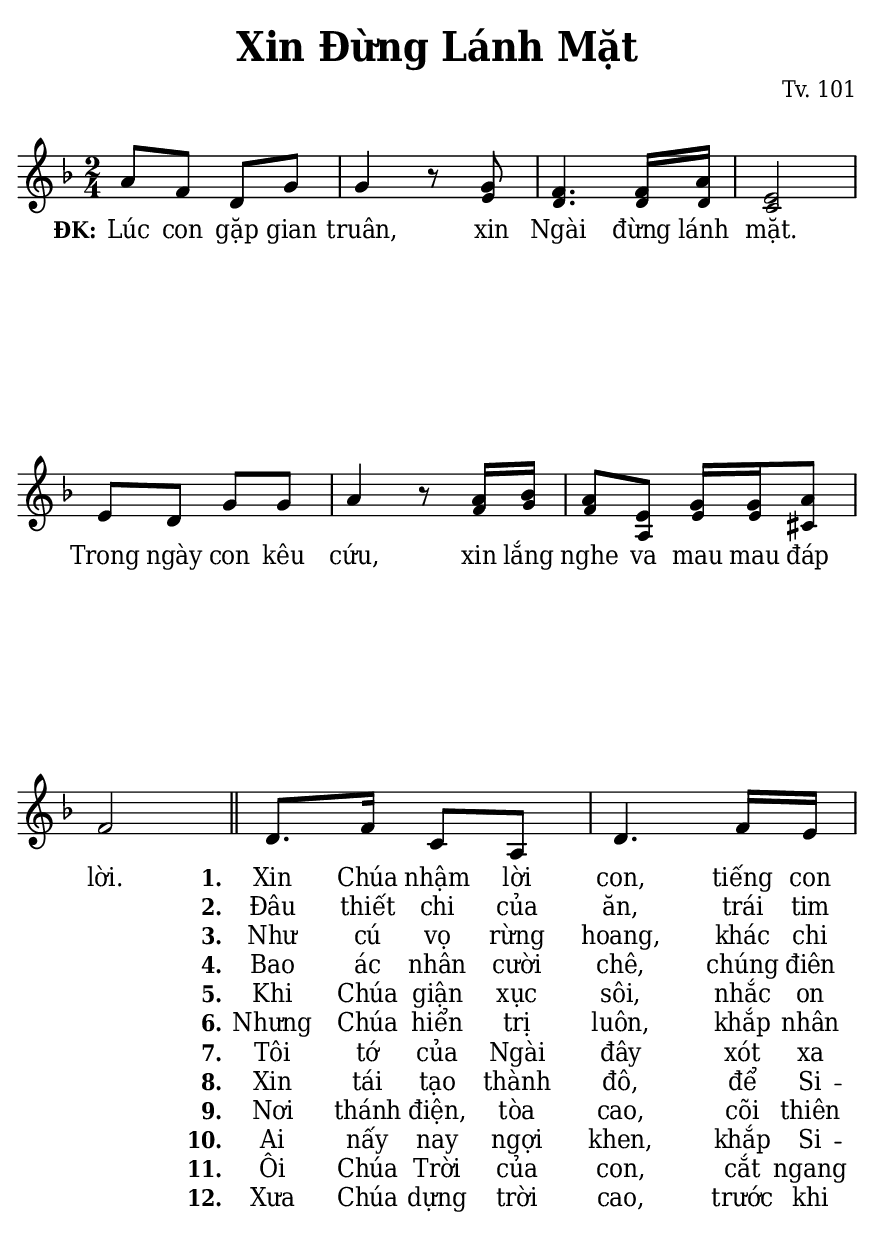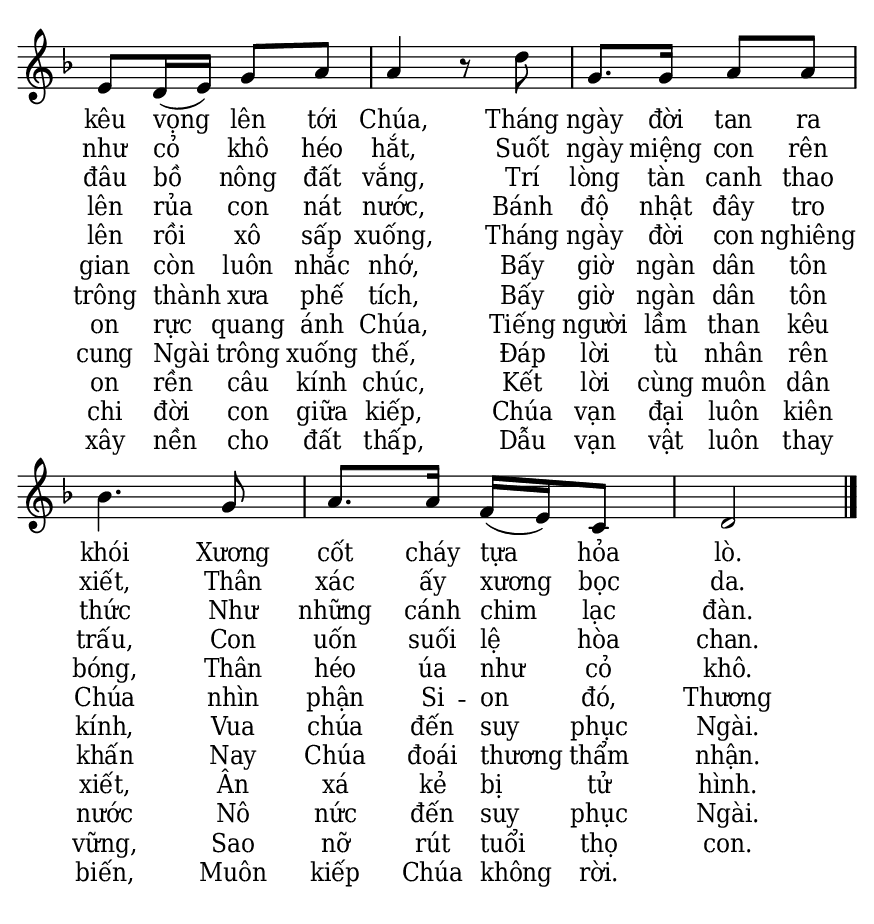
% Cài đặt chung\
\version "2.22.1"
\include "english.ly"

\header {
  title = \markup { \fontsize #1 "Xin Đừng Lánh Mặt" }
  composer = "Tv. 101"
  %arranger = "Lm. Kim Long"
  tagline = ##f
}

% Nhạc phiên khúc
nhacPhienKhucSop = \relative c'' {
  a8 f d g |
  g4 r8 g |
  f4. f16 a |
  e2 |
  e8 d g g |
  a4 r8 a16 bf |
  a8 e g16 g a8 |
  f2 \bar "||"
  
  d8. f16 c8 a |
  d4. f16 e |
  e8 d16 (e) g8 a |
  a4 r8 d |
  g,8. g16 a8 a |
  bf4. g8 |
  a8. a16 f (e) c8 |
  d2 \bar "|."
}

nhacPhienKhucAlto = \relative c'' {
  a8 f d g |
  g4 r8 e |
  d4. d16 d |
  c2 |
  e8 d g g |
  a4 r8 f16 g |
  f8 a, e'16 e cs8 |
  f2
}

% Lời phiên khúc
loiPhienKhucSop = \lyrics {
  \set stanza = "ĐK:"
  Lúc con gặp gian truân,
  xin Ngài đừng lánh mặt.
  Trong ngày con kêu cứu,
  xin lắng nghe va mau mau đáp lời.
  <<
    {
      \set stanza = "1."
      Xin Chúa nhậm lời con,
      tiếng con kêu vọng lên tới Chúa,
      Tháng ngày đời tan ra khói
      Xương cốt cháy tựa hỏa lò.
    }
    \new Lyrics {
	    \set associatedVoice = "beSop"
	    \set stanza = "2."
	    Đâu thiết chi của ăn,
	    trái tim như cỏ khô héo hắt,
	    Suốt ngày miệng con rên xiết,
	    Thân xác ấy xương bọc da.
    }
    \new Lyrics {
	    \set associatedVoice = "beSop"
	    \set stanza = "3."
	    Như cú vọ rừng hoang,
	    khác chi đâu bồ nông đất vắng,
	    Trí lòng tàn canh thao thức
	    Như những cánh chim lạc đàn.
    }
    \new Lyrics {
	    \set associatedVoice = "beSop"
	    \set stanza = "4."
	    Bao ác nhân cười chê,
	    chúng điên lên rủa con nát nước,
	    Bánh độ nhật đây tro trấu,
	    Con uốn suối lệ hòa chan.
    }
    \new Lyrics {
	    \set associatedVoice = "beSop"
	    \set stanza = "5."
	    Khi Chúa giận xục sôi,
	    nhắc on lên rồi xô sấp xuống,
	    Tháng ngày đời con nghiêng bóng,
	    Thân héo úa như cỏ khô.
    }
    \new Lyrics {
	    \set associatedVoice = "beSop"
	    \set stanza = "6."
	    Nhưng Chúa hiển trị luôn,
	    khắp nhân gian còn luôn nhắc nhớ,
	    Bấy giờ ngàn dân tôn Chúa nhìn phận Si -- on đó,
	    Thương xót đứng lên độ trì.
    }
    \new Lyrics {
	    \set associatedVoice = "beSop"
	    \set stanza = "7."
	    Tôi tớ của Ngài đây
	    xót xa trông thành xưa phế tích,
	    Bấy giờ ngàn dân tôn kính,
	    Vua chúa đến suy phục Ngài.
    }
    \new Lyrics {
	    \set associatedVoice = "beSop"
	    \set stanza = "8."
	    Xin tái tạo thành đô,
	    để Si -- on rực quang ánh Chúa,
	    Tiếng người lầm than kêu khấn
	    Nay Chúa đoái thương thẩm nhận.
    }
    \new Lyrics {
	    \set associatedVoice = "beSop"
	    \set stanza = "9."
	    Nơi thánh điện, tòa cao,
	    cõi thiên cung Ngài trông xuống thế,
	    Đáp lời tù nhân rên xiết,
	    Ân xá kẻ bị tử hình.
    }
    \new Lyrics {
	    \set associatedVoice = "beSop"
	    \set stanza = "10."
	    Ai nấy nay ngợi khen,
	    khắp Si -- on rền câu kính chúc,
	    Kết lời cùng muôn dân nước
	    Nô nức đến suy phục Ngài.
    }
    \new Lyrics {
	    \set associatedVoice = "beSop"
	    \set stanza = "11."
	    Ôi Chúa Trời của con,
	    cắt ngang chi đời con giữa kiếp,
	    Chúa vạn đại luôn kiên vững,
	    Sao nỡ rút tuổi thọ con.
    }
    \new Lyrics {
	    \set associatedVoice = "beSop"
	    \set stanza = "12."
	    Xưa Chúa dựng trời cao,
	    trước khi xây nền cho đất thấp,
	    Dẫu vạn vật luôn thay biến,
	    Muôn kiếp Chúa không rời.
    }
  >>
}

% Dàn trang
\paper {
  #(set-paper-size "a5")
  top-margin = 3\mm
  bottom-margin = 3\mm
  left-margin = 3\mm
  right-margin = 3\mm
  indent = #0
  #(define fonts
	 (make-pango-font-tree "Deja Vu Serif Condensed"
	 		       "Deja Vu Serif Condensed"
			       "Deja Vu Serif Condensed"
			       (/ 20 20)))
  print-page-number = ##f
  page-count = #2
}

TongNhip = {
  \key f \major \time 2/4
  \set Timing.beamExceptions = #'()
  \set Timing.baseMoment = #(ly:make-moment 1/4)
}

% Đổi kích thước nốt cho bè phụ
notBePhu =
#(define-music-function (font-size music) (number? ly:music?)
   (for-some-music
     (lambda (m)
       (if (music-is-of-type? m 'rhythmic-event)
           (begin
             (set! (ly:music-property m 'tweaks)
                   (cons `(font-size . ,font-size)
                         (ly:music-property m 'tweaks)))
             #t)
           #f))
     music)
   music)

\score {
  \new ChoirStaff <<
    \new Staff \with {
        \consists "Merge_rests_engraver"
        printPartCombineTexts = ##f
      }
      <<
      \new Voice \TongNhip \partCombine 
        \nhacPhienKhucSop
        \notBePhu -1 { \nhacPhienKhucAlto }
      \new NullVoice = beSop \nhacPhienKhucSop
      \new Lyrics \lyricsto beSop \loiPhienKhucSop
      >>
  >>
  \layout {
    %\override Staff.TimeSignature.transparent = ##t
    \override Lyrics.LyricSpace.minimum-distance = #0.6
    \override Score.BarNumber.break-visibility = ##(#f #f #f)
    \override Score.SpacingSpanner.uniform-stretching = ##t
  } 
}
